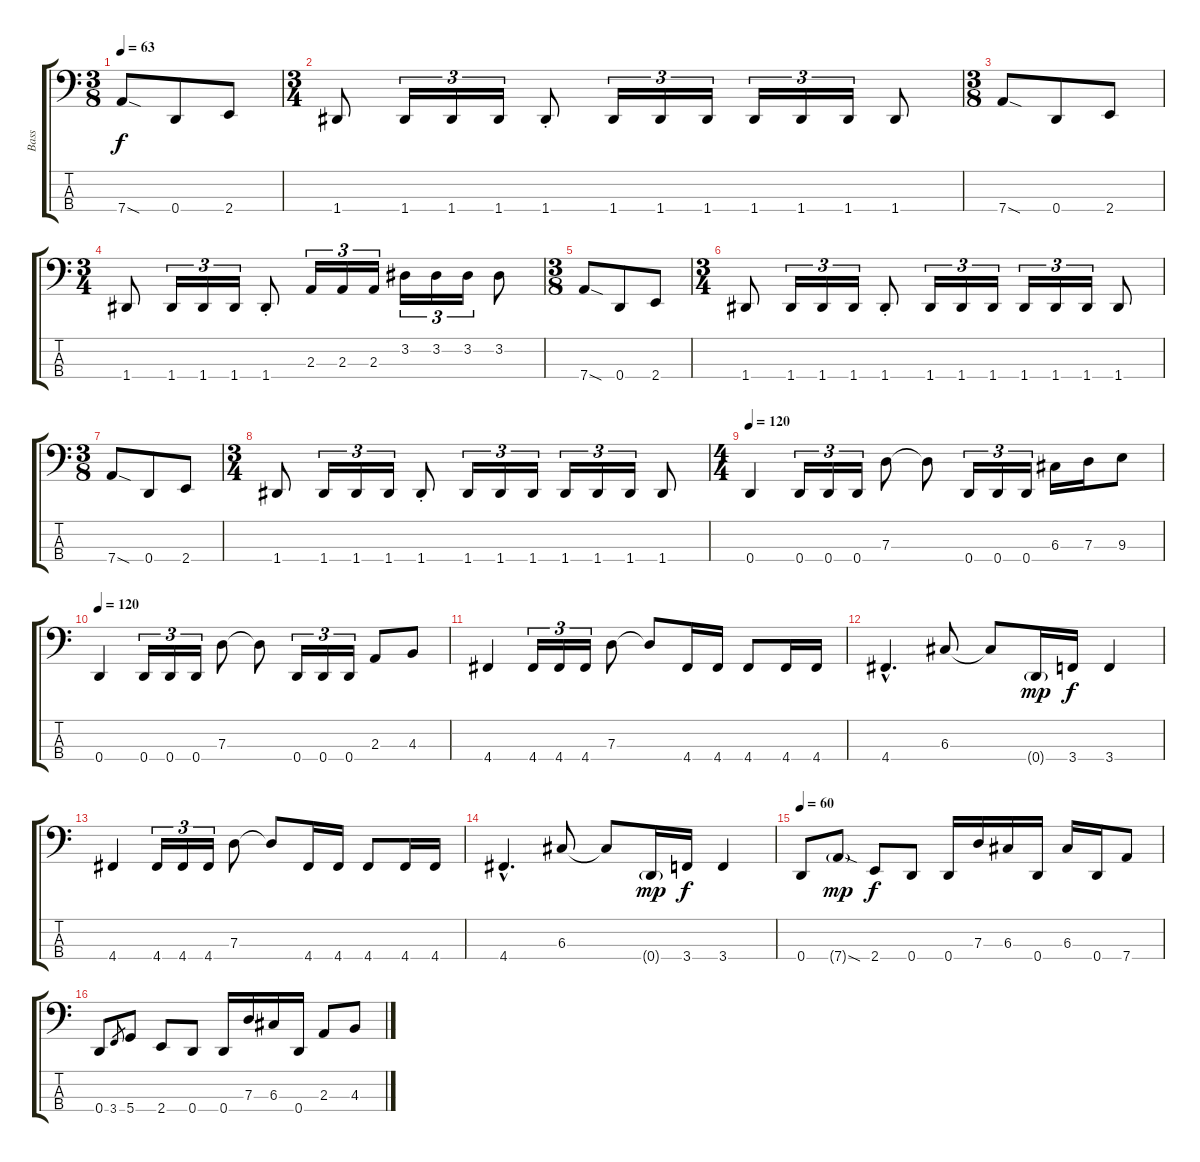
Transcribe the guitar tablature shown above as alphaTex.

\track ("Bass" "Bass") {instrument electricbasspick}
\staff {score tabs}
\tuning (F2 C2 G1 D1) {hide}
\ts (3 8)
\tempo 63
\clef f4
\ks c
7.4{sod}.8{dy f} 0.4.8 2.4.8 |
\ts (3 4)
1.4.8 1.4.16{tu (3 2)} 1.4.16{tu (3 2)} 1.4.16{tu (3 2)} 1.4{st}.8 1.4.16{tu (3 2)} 1.4.16{tu (3 2)} 1.4.16{tu (3 2)} 1.4.16{tu (3 2)} 1.4.16{tu (3 2)} 1.4.16{tu (3 2)} 1.4.8 |
\ts (3 8)
7.4{sod}.8 0.4.8 2.4.8 |
\ts (3 4)
1.4.8 1.4.16{tu (3 2)} 1.4.16{tu (3 2)} 1.4.16{tu (3 2)} 1.4{st}.8 2.3.16{tu (3 2)} 2.3.16{tu (3 2)} 2.3.16{tu (3 2)} 3.2.16{tu (3 2)} 3.2.16{tu (3 2)} 3.2.16{tu (3 2)} 3.2.8 |
\ts (3 8)
7.4{sod}.8 0.4.8 2.4.8 |
\ts (3 4)
1.4.8 1.4.16{tu (3 2)} 1.4.16{tu (3 2)} 1.4.16{tu (3 2)} 1.4{st}.8 1.4.16{tu (3 2)} 1.4.16{tu (3 2)} 1.4.16{tu (3 2)} 1.4.16{tu (3 2)} 1.4.16{tu (3 2)} 1.4.16{tu (3 2)} 1.4.8 |
\ts (3 8)
7.4{sod}.8 0.4.8 2.4.8 |
\ts (3 4)
1.4.8 1.4.16{tu (3 2)} 1.4.16{tu (3 2)} 1.4.16{tu (3 2)} 1.4{st}.8 1.4.16{tu (3 2)} 1.4.16{tu (3 2)} 1.4.16{tu (3 2)} 1.4.16{tu (3 2)} 1.4.16{tu (3 2)} 1.4.16{tu (3 2)} 1.4.8 |
\ts (4 4)
\tempo 120
0.4.4 0.4.16{tu (3 2)} 0.4.16{tu (3 2)} 0.4.16{tu (3 2)} 7.3.8 7.3{t}.8 0.4.16{tu (3 2)} 0.4.16{tu (3 2)} 0.4.16{tu (3 2)} 6.3.16 7.3.16 9.3.8 |
\tempo 120
0.4.4 0.4.16{tu (3 2)} 0.4.16{tu (3 2)} 0.4.16{tu (3 2)} 7.3.8 7.3{t}.8 0.4.16{tu (3 2)} 0.4.16{tu (3 2)} 0.4.16{tu (3 2)} 2.3.8 4.3.8 |
4.4.4 4.4.16{tu (3 2)} 4.4.16{tu (3 2)} 4.4.16{tu (3 2)} 7.3.8 7.3{t}.8 4.4.16 4.4.16 4.4.8 4.4.16 4.4.16 |
4.4{hac}.4{d} 6.3.8 6.3{t}.8 0.4{g}.16{dy mp} 3.4.16{dy f} 3.4.4 |
4.4.4 4.4.16{tu (3 2)} 4.4.16{tu (3 2)} 4.4.16{tu (3 2)} 7.3.8 7.3{t}.8 4.4.16 4.4.16 4.4.8 4.4.16 4.4.16 |
4.4{hac}.4{d} 6.3.8 6.3{t}.8 0.4{g}.16{dy mp} 3.4.16{dy f} 3.4.4 |
\tempo 60
0.4.8 7.4{sod g}.8{dy mp} 2.4.8{dy f} 0.4.8 0.4.16 7.3.16 6.3.16 0.4.16 6.3.16 0.4.16 7.4.8 |
0.4.8 3.4.8{gr} 5.4.8 2.4.8 0.4.8 0.4.16 7.3.16 6.3.16 0.4.16 2.3.8 4.3.8
